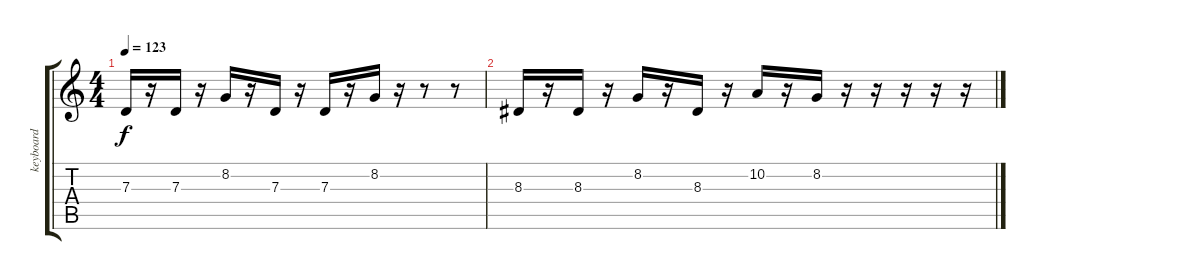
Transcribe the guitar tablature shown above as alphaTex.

\track ("keyboard" "keyboard") {instrument harpsichord}
\staff {score tabs}
\tuning (E4 B3 G3 D3 A2 E2) {hide}
\ts (4 4)
\tempo 123
\clef g2
\ks c
7.3.16{dy f} r.16 7.3.16 r.16 8.2.16 r.16 7.3.16 r.16 7.3.16 r.16 8.2.16 r.16 r.8 r.8 |
8.3.16 r.16 8.3.16 r.16 8.2.16 r.16 8.3.16 r.16 10.2.16 r.16 8.2.16 r.16 r.16 r.16 r.16 r.16
